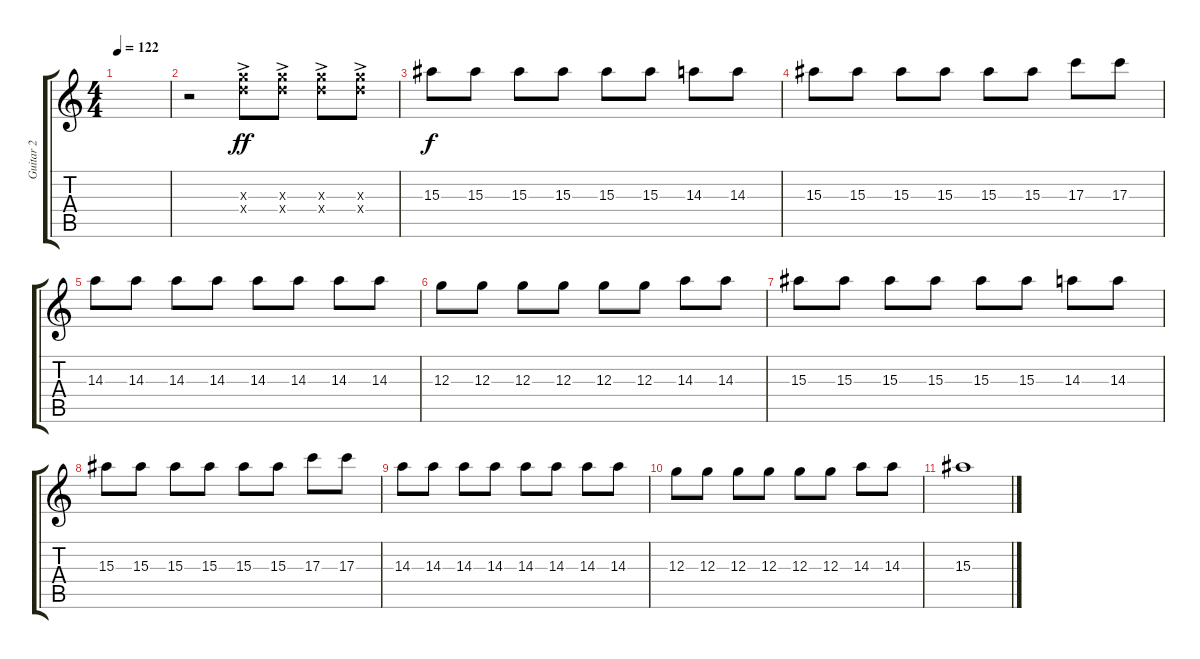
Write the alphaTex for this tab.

\track ("Guitar 2" "Guitar 2") {instrument distortionguitar}
\staff {score tabs}
\tuning (E4 B3 G3 D3 A2 E2) {hide}
\ts (4 4)
\tempo 122
\clef g2
\ks c
|
r.2 (12.3{ac x} 12.4{ac x}).8{dy ff volume 16 instrument distortionguitar} (12.3{ac x} 12.4{ac x}).8 (12.3{ac x} 12.4{ac x}).8 (12.3{ac x} 12.4{ac x}).8 |
15.3.8{dy f volume 11} 15.3.8 15.3.8 15.3.8 15.3.8 15.3.8 14.3.8 14.3.8 |
15.3.8 15.3.8 15.3.8 15.3.8 15.3.8 15.3.8 17.3.8 17.3.8 |
14.3.8 14.3.8 14.3.8 14.3.8 14.3.8 14.3.8 14.3.8 14.3.8 |
12.3.8 12.3.8 12.3.8 12.3.8 12.3.8 12.3.8 14.3.8 14.3.8 |
15.3.8 15.3.8 15.3.8 15.3.8 15.3.8 15.3.8 14.3.8 14.3.8 |
15.3.8 15.3.8 15.3.8 15.3.8 15.3.8 15.3.8 17.3.8 17.3.8 |
14.3.8 14.3.8 14.3.8 14.3.8 14.3.8 14.3.8 14.3.8 14.3.8 |
12.3.8 12.3.8 12.3.8 12.3.8 12.3.8 12.3.8 14.3.8 14.3.8 |
15.3.1
